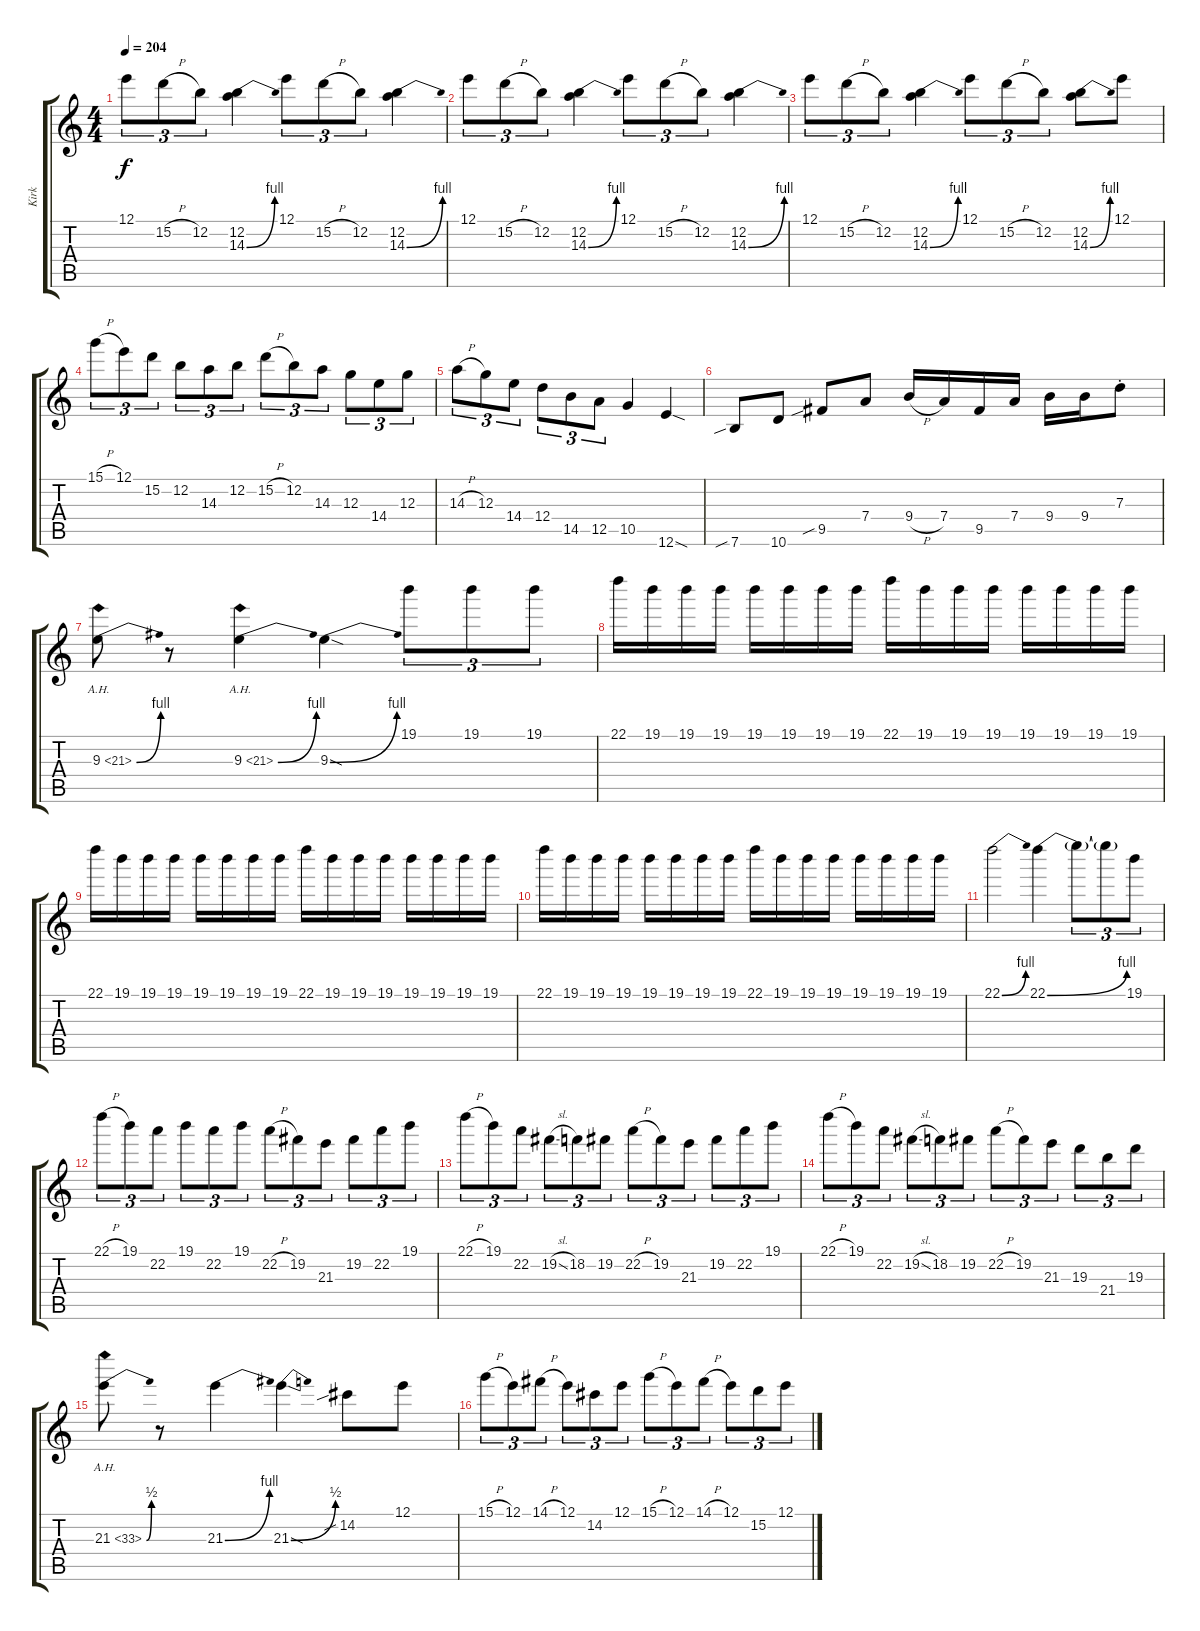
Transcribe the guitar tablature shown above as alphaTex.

\track ("Kirk" "Kirk") {instrument distortionguitar}
\staff {score tabs}
\tuning (E4 B3 G3 D3 A2 E2) {hide}
\ts (4 4)
\tempo 204
\clef g2
\ks c
12.1.8{tu (3 2) dy f} 15.2{h}.8{tu (3 2)} 12.2.8{tu (3 2)} (12.2 14.3{be (bend 0 0 60 4)}).4 12.1.8{tu (3 2)} 15.2{h}.8{tu (3 2)} 12.2.8{tu (3 2)} (12.2 14.3{be (bend 0 0 60 4)}).4 |
12.1.8{tu (3 2)} 15.2{h}.8{tu (3 2)} 12.2.8{tu (3 2)} (12.2 14.3{be (bend 0 0 60 4)}).4 12.1.8{tu (3 2)} 15.2{h}.8{tu (3 2)} 12.2.8{tu (3 2)} (12.2 14.3{be (bend 0 0 60 4)}).4 |
12.1.8{tu (3 2)} 15.2{h}.8{tu (3 2)} 12.2.8{tu (3 2)} (12.2 14.3{be (bend 0 0 60 4)}).4 12.1.8{tu (3 2)} 15.2{h}.8{tu (3 2)} 12.2.8{tu (3 2)} (12.2 14.3{be (bend 0 0 60 4)}).8 12.1.8 |
15.1{h}.8{tu (3 2)} 12.1.8{tu (3 2)} 15.2.8{tu (3 2)} 12.2.8{tu (3 2)} 14.3.8{tu (3 2)} 12.2.8{tu (3 2)} 15.2{h}.8{tu (3 2)} 12.2.8{tu (3 2)} 14.3.8{tu (3 2)} 12.3.8{tu (3 2)} 14.4.8{tu (3 2)} 12.3.8{tu (3 2)} |
14.3{h}.8{tu (3 2)} 12.3.8{tu (3 2)} 14.4.8{tu (3 2)} 12.4.8{tu (3 2)} 14.5.8{tu (3 2)} 12.5.8{tu (3 2)} 10.5.4 12.6{sod}.4 |
7.6{sib}.8 10.6.8 9.5{sib}.8 7.4.8 9.4{h}.16 7.4.16 9.5.16 7.4.16 9.4.16 9.4.16 7.3{st}.8 |
9.3{be (bend 0 0 60 4) ah 12}.8 r.8 9.3{be (bend 0 0 60 4) ah 12}.4 9.3{be (bend 0 0 60 4) sod}.4 19.1.8{tu (3 2)} 19.1.8{tu (3 2)} 19.1.8{tu (3 2)} |
22.1.16 19.1.16 19.1.16 19.1.16 19.1.16 19.1.16 19.1.16 19.1.16 22.1.16 19.1.16 19.1.16 19.1.16 19.1.16 19.1.16 19.1.16 19.1.16 |
22.1.16 19.1.16 19.1.16 19.1.16 19.1.16 19.1.16 19.1.16 19.1.16 22.1.16 19.1.16 19.1.16 19.1.16 19.1.16 19.1.16 19.1.16 19.1.16 |
22.1.16 19.1.16 19.1.16 19.1.16 19.1.16 19.1.16 19.1.16 19.1.16 22.1.16 19.1.16 19.1.16 19.1.16 19.1.16 19.1.16 19.1.16 19.1.16 |
22.1{be (bend 0 0 60 4)}.2 22.1{be (bend 0 0 60 4)}.4 22.1{t}.8{tu (3 2)} 22.1{t}.8{tu (3 2)} 19.1.8{tu (3 2)} |
22.1{h}.8{tu (3 2)} 19.1.8{tu (3 2)} 22.2.8{tu (3 2)} 19.1.8{tu (3 2)} 22.2.8{tu (3 2)} 19.1.8{tu (3 2)} 22.2{h}.8{tu (3 2)} 19.2.8{tu (3 2)} 21.3.8{tu (3 2)} 19.2.8{tu (3 2)} 22.2.8{tu (3 2)} 19.1.8{tu (3 2)} |
22.1{h}.8{tu (3 2)} 19.1.8{tu (3 2)} 22.2.8{tu (3 2)} 19.2{sl}.8{tu (3 2)} 18.2.8{tu (3 2)} 19.2.8{tu (3 2)} 22.2{h}.8{tu (3 2)} 19.2.8{tu (3 2)} 21.3.8{tu (3 2)} 19.2.8{tu (3 2)} 22.2.8{tu (3 2)} 19.1.8{tu (3 2)} |
22.1{h}.8{tu (3 2)} 19.1.8{tu (3 2)} 22.2.8{tu (3 2)} 19.2{sl}.8{tu (3 2)} 18.2.8{tu (3 2)} 19.2.8{tu (3 2)} 22.2{h}.8{tu (3 2)} 19.2.8{tu (3 2)} 21.3.8{tu (3 2)} 19.3.8{tu (3 2)} 21.4.8{tu (3 2)} 19.3.8{tu (3 2)} |
21.3{be (bend 0 0 60 2) ah 12}.8 r.8 21.3{be (bend 0 0 60 4)}.4 21.3{be (bend 0 0 60 2) sod}.4 14.2{sib}.8 12.1.8 |
15.1{h}.8{tu (3 2)} 12.1.8{tu (3 2)} 14.1{h}.8{tu (3 2)} 12.1.8{tu (3 2)} 14.2.8{tu (3 2)} 12.1.8{tu (3 2)} 15.1{h}.8{tu (3 2)} 12.1.8{tu (3 2)} 14.1{h}.8{tu (3 2)} 12.1.8{tu (3 2)} 15.2.8{tu (3 2)} 12.1.8{tu (3 2)}
